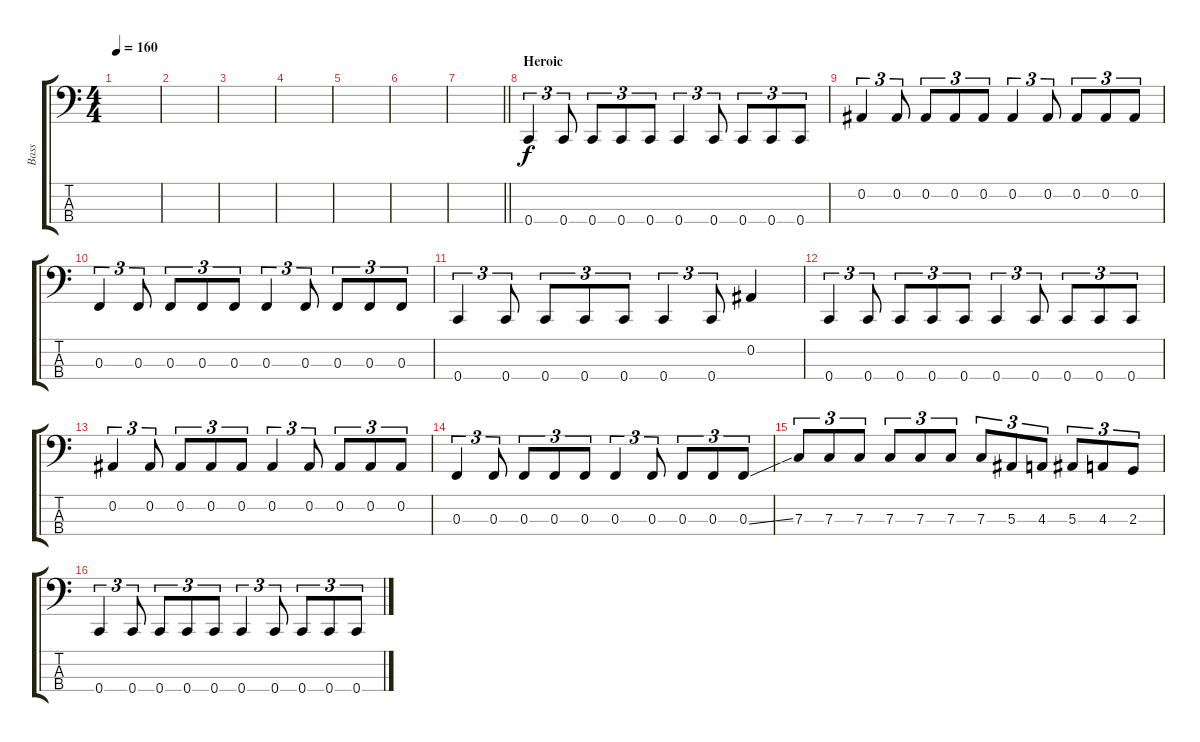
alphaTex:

\track ("Bass" "Bass") {instrument electricbasspick}
\staff {score tabs}
\tuning (Eb2 Bb1 F1 C1) {hide}
\ts (4 4)
\tempo 160
\clef f4
\ks c
|
|
|
|
|
|
\barLineRight lightlight
|
\section ("" "Heroic")
0.4.4{tu (3 2)} 0.4.8{tu (3 2)} 0.4.8{tu (3 2)} 0.4.8{tu (3 2)} 0.4.8{tu (3 2)} 0.4.4{tu (3 2)} 0.4.8{tu (3 2)} 0.4.8{tu (3 2)} 0.4.8{tu (3 2)} 0.4.8{tu (3 2)} |
0.2.4{tu (3 2)} 0.2.8{tu (3 2)} 0.2.8{tu (3 2)} 0.2.8{tu (3 2)} 0.2.8{tu (3 2)} 0.2.4{tu (3 2)} 0.2.8{tu (3 2)} 0.2.8{tu (3 2)} 0.2.8{tu (3 2)} 0.2.8{tu (3 2)} |
0.3.4{tu (3 2)} 0.3.8{tu (3 2)} 0.3.8{tu (3 2)} 0.3.8{tu (3 2)} 0.3.8{tu (3 2)} 0.3.4{tu (3 2)} 0.3.8{tu (3 2)} 0.3.8{tu (3 2)} 0.3.8{tu (3 2)} 0.3.8{tu (3 2)} |
0.4.4{tu (3 2)} 0.4.8{tu (3 2)} 0.4.8{tu (3 2)} 0.4.8{tu (3 2)} 0.4.8{tu (3 2)} 0.4.4{tu (3 2)} 0.4.8{tu (3 2)} 0.2.4 |
0.4.4{tu (3 2)} 0.4.8{tu (3 2)} 0.4.8{tu (3 2)} 0.4.8{tu (3 2)} 0.4.8{tu (3 2)} 0.4.4{tu (3 2)} 0.4.8{tu (3 2)} 0.4.8{tu (3 2)} 0.4.8{tu (3 2)} 0.4.8{tu (3 2)} |
0.2.4{tu (3 2)} 0.2.8{tu (3 2)} 0.2.8{tu (3 2)} 0.2.8{tu (3 2)} 0.2.8{tu (3 2)} 0.2.4{tu (3 2)} 0.2.8{tu (3 2)} 0.2.8{tu (3 2)} 0.2.8{tu (3 2)} 0.2.8{tu (3 2)} |
0.3.4{tu (3 2)} 0.3.8{tu (3 2)} 0.3.8{tu (3 2)} 0.3.8{tu (3 2)} 0.3.8{tu (3 2)} 0.3.4{tu (3 2)} 0.3.8{tu (3 2)} 0.3.8{tu (3 2)} 0.3.8{tu (3 2)} 0.3{ss}.8{tu (3 2)} |
7.3.8{tu (3 2)} 7.3.8{tu (3 2)} 7.3.8{tu (3 2)} 7.3.8{tu (3 2)} 7.3.8{tu (3 2)} 7.3.8{tu (3 2)} 7.3.8{tu (3 2)} 5.3.8{tu (3 2)} 4.3.8{tu (3 2)} 5.3.8{tu (3 2)} 4.3.8{tu (3 2)} 2.3.8{tu (3 2)} |
0.4.4{tu (3 2)} 0.4.8{tu (3 2)} 0.4.8{tu (3 2)} 0.4.8{tu (3 2)} 0.4.8{tu (3 2)} 0.4.4{tu (3 2)} 0.4.8{tu (3 2)} 0.4.8{tu (3 2)} 0.4.8{tu (3 2)} 0.4.8{tu (3 2)}
